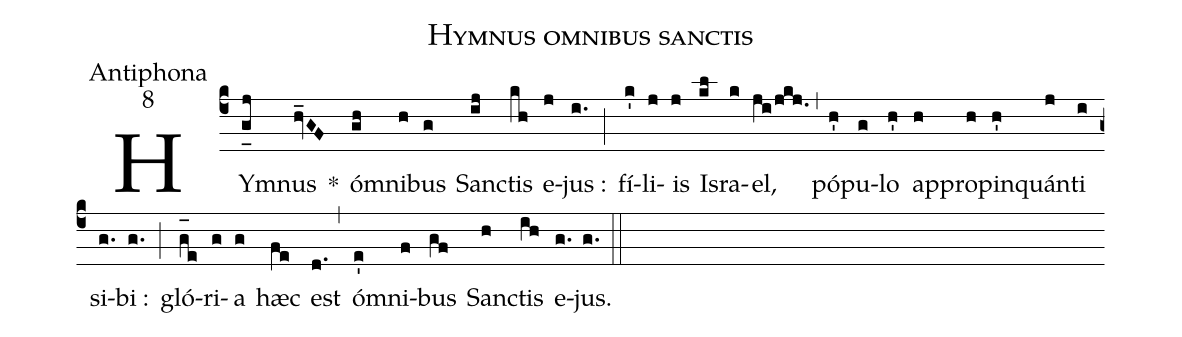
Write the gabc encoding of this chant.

name:Hymnus omnibus sanctis;
office-part:Antiphona;
mode:8;
%%
(c4) HY(g_[uh:l]j)mnus(hv_GF) *() ó(gh)mni(h)bus(g) San(ij)ctis(kh) e(j)jus :(i.) (;) fí(k')li(j)is(j) Is(kl)ra(k)el,(ji/jkj.) (,) pó(h')pu(g)lo(h') ap(h)pro(h)pin(h')quán(j)ti(i) si(g.)bi :(g.) (;) gló(g_[oh:h]e)ri(g)a(g) hæc(fe) est(d.) (,) ó(e')mni(f)bus(gf) San(h)ctis(ih) e(g.)jus.(g.) (::)

%<eu>E(j) u(j) o(i) u(j) a(h) e.</eu>(g.) (::)
